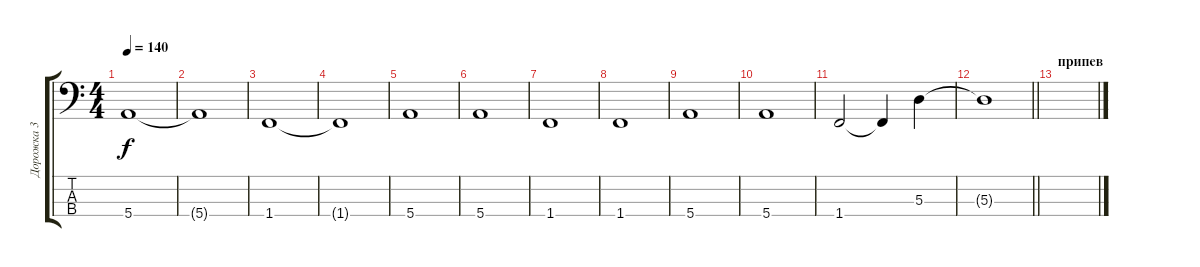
\track ("Дорожка 3" "Дорожка 3") {instrument electricbassfinger}
\staff {score tabs}
\tuning (G2 D2 A1 E1) {hide}
\ts (4 4)
\tempo 140
\clef f4
\ks c
5.4.1{dy f} |
5.4{t}.1 |
1.4.1 |
1.4{t}.1 |
5.4.1 |
5.4.1 |
1.4.1 |
1.4.1 |
5.4.1 |
5.4.1 |
1.4.2 1.4{t}.4 5.3.4 |
\barLineRight lightlight
5.3{t}.1 |
\section ("" "припев")
